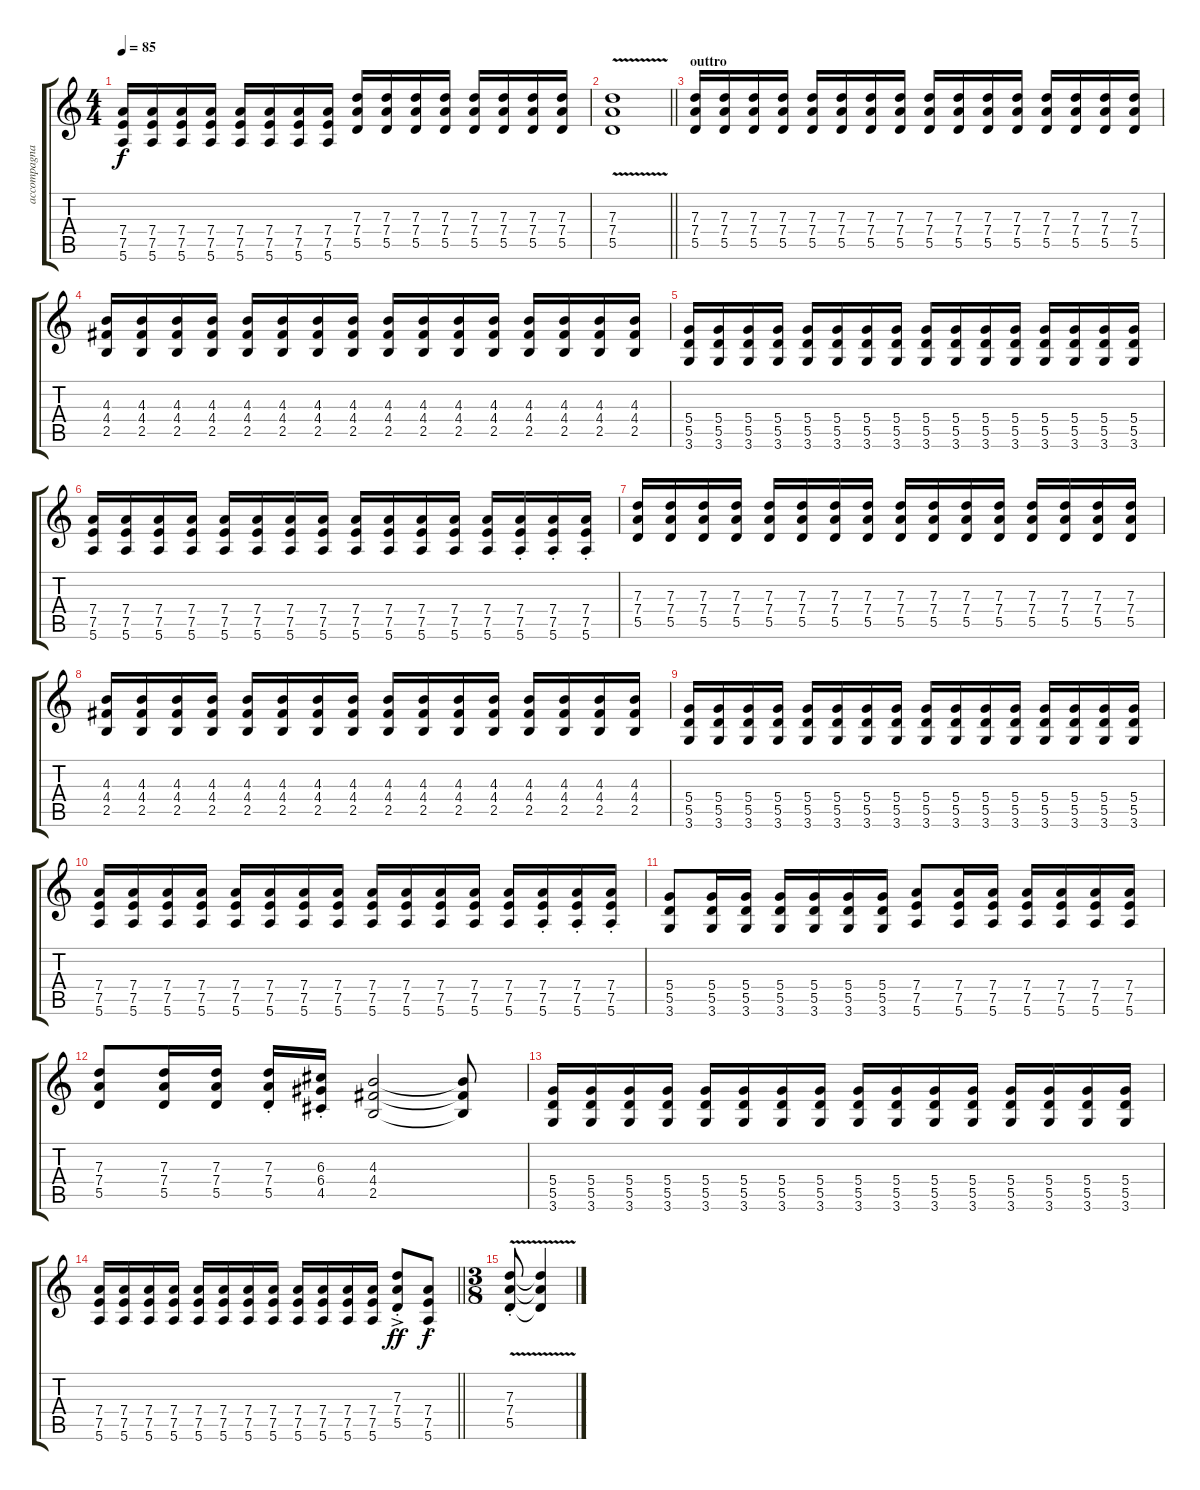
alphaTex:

\track ("accompagnamento" "accompagna") {instrument overdrivenguitar}
\staff {score tabs}
\tuning (E4 B3 G3 D3 A2 E2) {hide}
\ts (4 4)
\tempo 85
\clef g2
\ks c
(7.4 7.5 5.6).16{dy f} (7.4 7.5 5.6).16 (7.4 7.5 5.6).16 (7.4 7.5 5.6).16 (7.4 7.5 5.6).16 (7.4 7.5 5.6).16 (7.4 7.5 5.6).16 (7.4 7.5 5.6).16 (7.3 7.4 5.5).16 (7.3 7.4 5.5).16 (7.3 7.4 5.5).16 (7.3 7.4 5.5).16 (7.3 7.4 5.5).16 (7.3 7.4 5.5).16 (7.3 7.4 5.5).16 (7.3 7.4 5.5).16 |
\barLineRight lightlight
(7.3 7.4 5.5{v}).1 |
\section ("" "outtro")
(7.3 7.4 5.5).16 (7.3 7.4 5.5).16 (7.3 7.4 5.5).16 (7.3 7.4 5.5).16 (7.3 7.4 5.5).16 (7.3 7.4 5.5).16 (7.3 7.4 5.5).16 (7.3 7.4 5.5).16 (7.3 7.4 5.5).16 (7.3 7.4 5.5).16 (7.3 7.4 5.5).16 (7.3 7.4 5.5).16 (7.3 7.4 5.5).16 (7.3 7.4 5.5).16 (7.3 7.4 5.5).16 (7.3 7.4 5.5).16 |
(4.3 4.4 2.5).16 (4.3 4.4 2.5).16 (4.3 4.4 2.5).16 (4.3 4.4 2.5).16 (4.3 4.4 2.5).16 (4.3 4.4 2.5).16 (4.3 4.4 2.5).16 (4.3 4.4 2.5).16 (4.3 4.4 2.5).16 (4.3 4.4 2.5).16 (4.3 4.4 2.5).16 (4.3 4.4 2.5).16 (4.3 4.4 2.5).16 (4.3 4.4 2.5).16 (4.3 4.4 2.5).16 (4.3 4.4 2.5).16 |
(5.4 5.5 3.6).16 (5.4 5.5 3.6).16 (5.4 5.5 3.6).16 (5.4 5.5 3.6).16 (5.4 5.5 3.6).16 (5.4 5.5 3.6).16 (5.4 5.5 3.6).16 (5.4 5.5 3.6).16 (5.4 5.5 3.6).16 (5.4 5.5 3.6).16 (5.4 5.5 3.6).16 (5.4 5.5 3.6).16 (5.4 5.5 3.6).16 (5.4 5.5 3.6).16 (5.4 5.5 3.6).16 (5.4 5.5 3.6).16 |
(7.4 7.5 5.6).16 (7.4 7.5 5.6).16 (7.4 7.5 5.6).16 (7.4 7.5 5.6).16 (7.4 7.5 5.6).16 (7.4 7.5 5.6).16 (7.4 7.5 5.6).16 (7.4 7.5 5.6).16 (7.4 7.5 5.6).16 (7.4 7.5 5.6).16 (7.4 7.5 5.6).16 (7.4 7.5 5.6).16 (7.4 7.5 5.6).16 (7.4{st} 7.5{st} 5.6).16 (7.4{st} 7.5{st} 5.6).16 (7.4{st} 7.5{st} 5.6).16 |
(7.3 7.4 5.5).16 (7.3 7.4 5.5).16 (7.3 7.4 5.5).16 (7.3 7.4 5.5).16 (7.3 7.4 5.5).16 (7.3 7.4 5.5).16 (7.3 7.4 5.5).16 (7.3 7.4 5.5).16 (7.3 7.4 5.5).16 (7.3 7.4 5.5).16 (7.3 7.4 5.5).16 (7.3 7.4 5.5).16 (7.3 7.4 5.5).16 (7.3 7.4 5.5).16 (7.3 7.4 5.5).16 (7.3 7.4 5.5).16 |
(4.3 4.4 2.5).16 (4.3 4.4 2.5).16 (4.3 4.4 2.5).16 (4.3 4.4 2.5).16 (4.3 4.4 2.5).16 (4.3 4.4 2.5).16 (4.3 4.4 2.5).16 (4.3 4.4 2.5).16 (4.3 4.4 2.5).16 (4.3 4.4 2.5).16 (4.3 4.4 2.5).16 (4.3 4.4 2.5).16 (4.3 4.4 2.5).16 (4.3 4.4 2.5).16 (4.3 4.4 2.5).16 (4.3 4.4 2.5).16 |
(5.4 5.5 3.6).16 (5.4 5.5 3.6).16 (5.4 5.5 3.6).16 (5.4 5.5 3.6).16 (5.4 5.5 3.6).16 (5.4 5.5 3.6).16 (5.4 5.5 3.6).16 (5.4 5.5 3.6).16 (5.4 5.5 3.6).16 (5.4 5.5 3.6).16 (5.4 5.5 3.6).16 (5.4 5.5 3.6).16 (5.4 5.5 3.6).16 (5.4 5.5 3.6).16 (5.4 5.5 3.6).16 (5.4 5.5 3.6).16 |
(7.4 7.5 5.6).16 (7.4 7.5 5.6).16 (7.4 7.5 5.6).16 (7.4 7.5 5.6).16 (7.4 7.5 5.6).16 (7.4 7.5 5.6).16 (7.4 7.5 5.6).16 (7.4 7.5 5.6).16 (7.4 7.5 5.6).16 (7.4 7.5 5.6).16 (7.4 7.5 5.6).16 (7.4 7.5 5.6).16 (7.4 7.5 5.6).16 (7.4{st} 7.5{st} 5.6).16 (7.4{st} 7.5{st} 5.6{st}).16 (7.4{st} 7.5{st} 5.6).16 |
(5.4 5.5 3.6).8 (5.4 5.5 3.6).16 (5.4 5.5 3.6).16 (5.4 5.5 3.6).16 (5.4 5.5 3.6).16 (5.4 5.5 3.6).16 (5.4 5.5 3.6).16 (7.4 7.5 5.6).8 (7.4 7.5 5.6).16 (7.4 7.5 5.6).16 (7.4 7.5 5.6).16 (7.4 7.5 5.6).16 (7.4 7.5 5.6).16 (7.4 7.5 5.6).16 |
(7.3 7.4 5.5).8 (7.3 7.4 5.5).16 (7.3 7.4 5.5).16 (7.3{st} 7.4{st} 5.5{st}).16 (6.3{st} 6.4{st} 4.5{st}).16 (4.3 4.4 2.5).2 (4.3{t} 4.4{t} 2.5{t}).8 |
(5.4 5.5 3.6).16 (5.4 5.5 3.6).16 (5.4 5.5 3.6).16 (5.4 5.5 3.6).16 (5.4 5.5 3.6).16 (5.4 5.5 3.6).16 (5.4 5.5 3.6).16 (5.4 5.5 3.6).16 (5.4 5.5 3.6).16 (5.4 5.5 3.6).16 (5.4 5.5 3.6).16 (5.4 5.5 3.6).16 (5.4 5.5 3.6).16 (5.4 5.5 3.6).16 (5.4 5.5 3.6).16 (5.4 5.5 3.6).16 |
\barLineRight lightlight
(7.4 7.5 5.6).16 (7.4 7.5 5.6).16 (7.4 7.5 5.6).16 (7.4 7.5 5.6).16 (7.4 7.5 5.6).16 (7.4 7.5 5.6).16 (7.4 7.5 5.6).16 (7.4 7.5 5.6).16 (7.4 7.5 5.6).16 (7.4 7.5 5.6).16 (7.4 7.5 5.6).16 (7.4 7.5 5.6).16 (7.3{st} 7.4{ac st} 5.5{st}).8{dy ff} (7.4{st} 7.5{st} 5.6{st}).8{dy f} |
\ts (3 8)
(7.3{st} 7.4{v st} 5.5{st}).8 (7.3{t} 7.4{t} 5.5{t}).4
